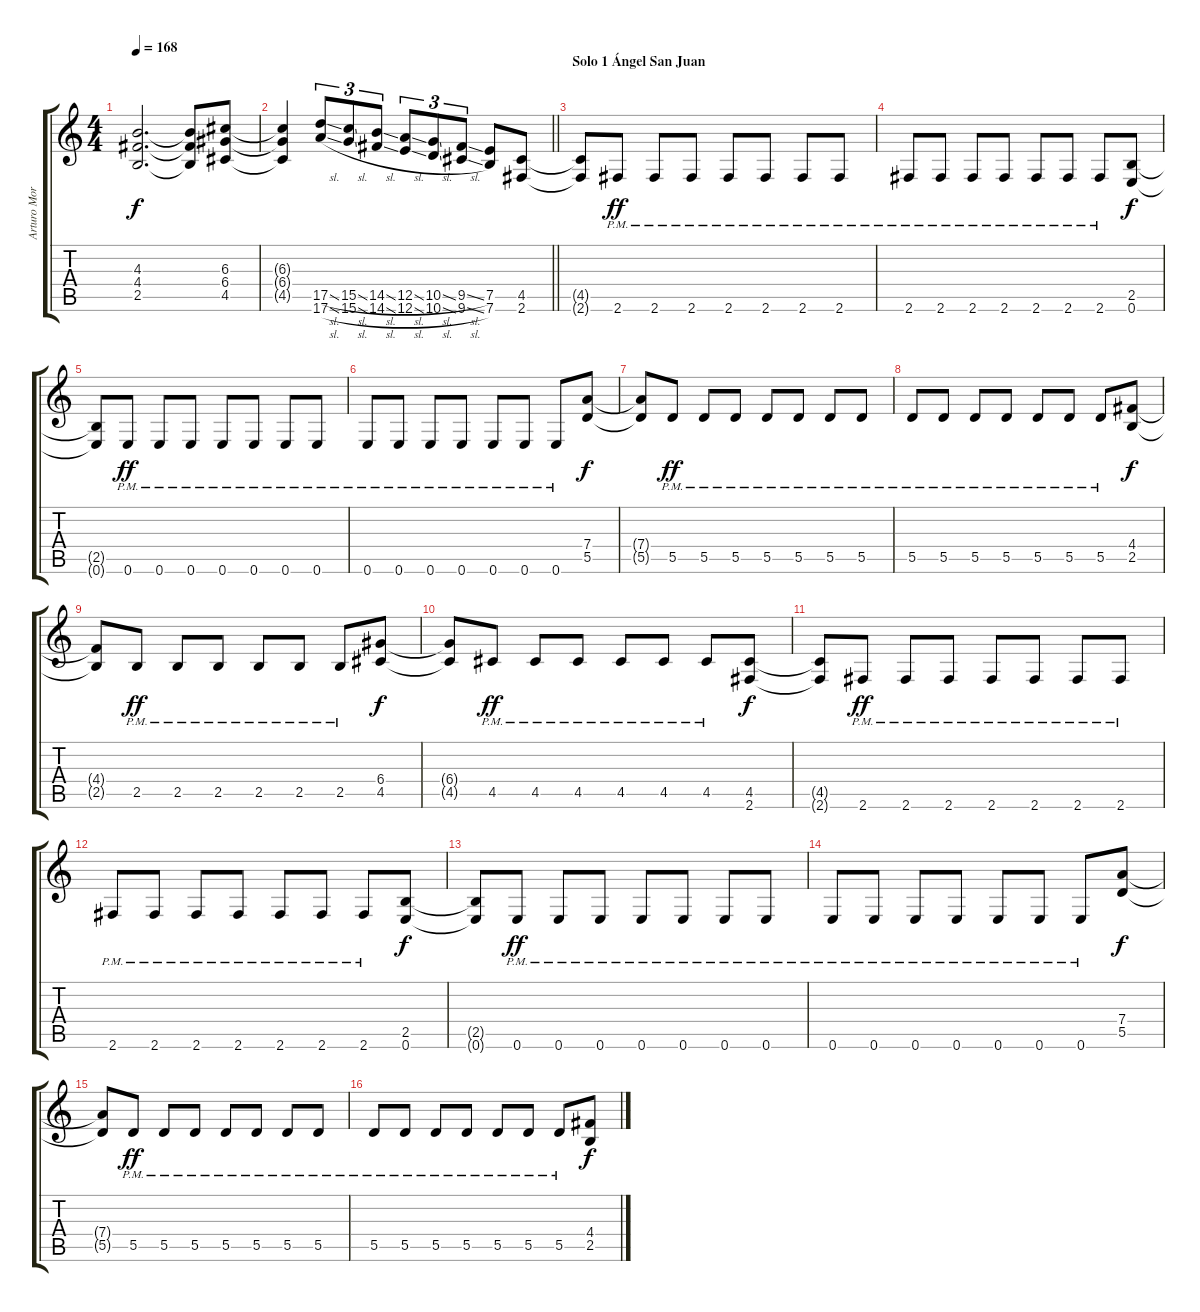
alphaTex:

\track ("Arturo Morras" "Arturo Mor") {instrument distortionguitar}
\staff {score tabs}
\tuning (E4 B3 G3 D3 A2 E2) {hide}
\ts (4 4)
\tempo 168
\clef g2
\ks c
(4.3{t} 4.4{t} 2.5{t}).2{d dy f} (4.3{t} 4.4{t} 2.5{t}).8 (6.3 6.4 4.5).8 |
\barLineRight lightlight
(6.3{t} 6.4{t} 4.5{t}).4 (17.5{sl} 17.6{sl}).8{tu (3 2)} (15.5{sl} 15.6{sl}).8{tu (3 2)} (14.5{sl} 14.6{sl}).8{tu (3 2)} (12.5{sl} 12.6{sl}).8{tu (3 2)} (10.5{sl} 10.6{sl}).8{tu (3 2)} (9.5{sl} 9.6{sl}).8{tu (3 2)} (7.5 7.6).8 (4.5 2.6).8 |
\section ("" "Solo 1 Ángel San Juan")
(4.5{t} 2.6{t}).8 2.6{pm}.8{dy ff} 2.6{pm}.8 2.6{pm}.8 2.6{pm}.8 2.6{pm}.8 2.6{pm}.8 2.6{pm}.8 |
2.6{pm}.8 2.6{pm}.8 2.6{pm}.8 2.6{pm}.8 2.6{pm}.8 2.6{pm}.8 2.6{pm}.8 (2.5 0.6).8{dy f} |
(2.5{t} 0.6{t}).8 0.6{pm}.8{dy ff} 0.6{pm}.8 0.6{pm}.8 0.6{pm}.8 0.6{pm}.8 0.6{pm}.8 0.6{pm}.8 |
0.6{pm}.8 0.6{pm}.8 0.6{pm}.8 0.6{pm}.8 0.6{pm}.8 0.6{pm}.8 0.6{pm}.8 (7.4 5.5).8{dy f} |
(7.4{t} 5.5{t}).8 5.5{pm}.8{dy ff} 5.5{pm}.8 5.5{pm}.8 5.5{pm}.8 5.5{pm}.8 5.5{pm}.8 5.5{pm}.8 |
5.5{pm}.8 5.5{pm}.8 5.5{pm}.8 5.5{pm}.8 5.5{pm}.8 5.5{pm}.8 5.5{pm}.8 (4.4 2.5).8{dy f} |
(4.4{t} 2.5{t}).8 2.5{pm}.8{dy ff} 2.5{pm}.8 2.5{pm}.8 2.5{pm}.8 2.5{pm}.8 2.5{pm}.8 (6.4 4.5).8{dy f} |
(6.4{t} 4.5{t}).8 4.5{pm}.8{dy ff} 4.5{pm}.8 4.5{pm}.8 4.5{pm}.8 4.5{pm}.8 4.5{pm}.8 (4.5 2.6).8{dy f} |
(4.5{t} 2.6{t}).8 2.6{pm}.8{dy ff} 2.6{pm}.8 2.6{pm}.8 2.6{pm}.8 2.6{pm}.8 2.6{pm}.8 2.6{pm}.8 |
2.6{pm}.8 2.6{pm}.8 2.6{pm}.8 2.6{pm}.8 2.6{pm}.8 2.6{pm}.8 2.6{pm}.8 (2.5 0.6).8{dy f} |
(2.5{t} 0.6{t}).8 0.6{pm}.8{dy ff} 0.6{pm}.8 0.6{pm}.8 0.6{pm}.8 0.6{pm}.8 0.6{pm}.8 0.6{pm}.8 |
0.6{pm}.8 0.6{pm}.8 0.6{pm}.8 0.6{pm}.8 0.6{pm}.8 0.6{pm}.8 0.6{pm}.8 (7.4 5.5).8{dy f} |
(7.4{t} 5.5{t}).8 5.5{pm}.8{dy ff} 5.5{pm}.8 5.5{pm}.8 5.5{pm}.8 5.5{pm}.8 5.5{pm}.8 5.5{pm}.8 |
5.5{pm}.8 5.5{pm}.8 5.5{pm}.8 5.5{pm}.8 5.5{pm}.8 5.5{pm}.8 5.5{pm}.8 (4.4 2.5).8{dy f}
